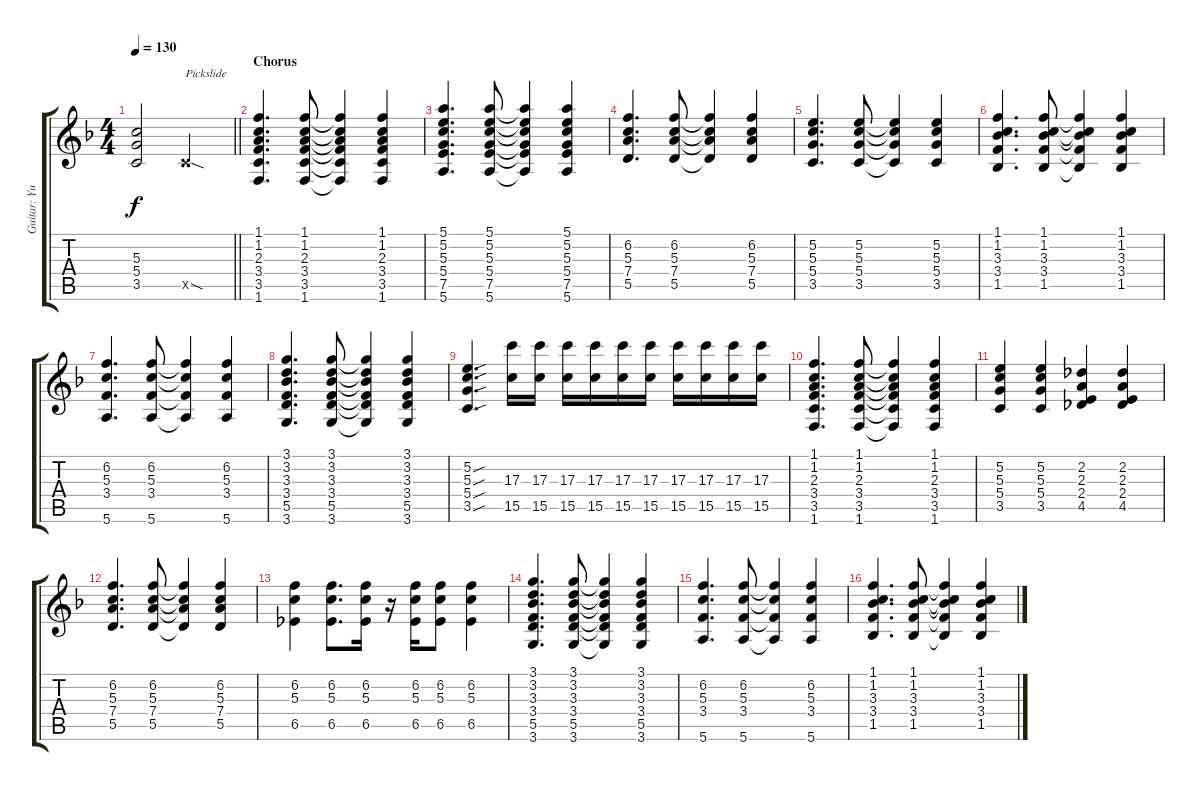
\track ("Guitar: Yui Hirasawa" "Guitar: Yu") {instrument distortionguitar}
\staff {score tabs}
\tuning (E4 B3 G3 D3 A2 E2) {hide}
\ts (4 4)
\tempo 130
\clef g2
\barLineRight lightlight
\ks f
(5.3 5.4 3.5).2{dy f} 3.5{sod x}.2{txt "Pickslide"} |
\section ("" "Chorus")
(1.1 1.2 2.3 3.4 3.5 1.6).4{d} (1.1 1.2 2.3 3.4 3.5 1.6).8 (1.1{t} 1.2{t} 2.3{t} 3.4{t} 3.5{t} 1.6{t}).4 (1.1 1.2 2.3 3.4 3.5 1.6).4 |
(5.1 5.2 5.3 5.4 7.5 5.6).4{d} (5.1 5.2 5.3 5.4 7.5 5.6).8 (5.1{t} 5.2{t} 5.3{t} 5.4{t} 7.5{t} 5.6{t}).4 (5.1 5.2 5.3 5.4 7.5 5.6).4 |
(6.2 5.3 7.4 5.5).4{d} (6.2 5.3 7.4 5.5).8 (6.2{t} 5.3{t} 7.4{t} 5.5{t}).4 (6.2 5.3 7.4 5.5).4 |
(5.2 5.3 5.4 3.5).4{d} (5.2 5.3 5.4 3.5).8 (5.2{t} 5.3{t} 5.4{t} 3.5{t}).4 (5.2 5.3 5.4 3.5).4 |
(1.1 1.2 3.3 3.4 1.5).4{d} (1.1 1.2 3.3 3.4 1.5).8 (1.1{t} 1.2{t} 3.3{t} 3.4{t} 1.5{t}).4 (1.1 1.2 3.3 3.4 1.5).4 |
(6.2 5.3 3.4 5.6).4{d} (6.2 5.3 3.4 5.6).8 (6.2{t} 5.3{t} 3.4{t} 5.6{t}).4 (6.2 5.3 3.4 5.6).4 |
(3.1 3.2 3.3 3.4 5.5 3.6).4{d} (3.1 3.2 3.3 3.4 5.5 3.6).8 (3.1{t} 3.2{t} 3.3{t} 3.4{t} 5.5{t} 3.6{t}).4 (3.1 3.2 3.3 3.4 5.5 3.6).4 |
(5.2{sou} 5.3{sou} 5.4{sou} 3.5{sou}).4{d} (17.3 15.5).16 (17.3 15.5).16 (17.3 15.5).16 (17.3 15.5).16 (17.3 15.5).16 (17.3 15.5).16 (17.3 15.5).16 (17.3 15.5).16 (17.3 15.5).16 (17.3 15.5).16 |
(1.1 1.2 2.3 3.4 3.5 1.6).4{d} (1.1 1.2 2.3 3.4 3.5 1.6).8 (1.1{t} 1.2{t} 2.3{t} 3.4{t} 3.5{t} 1.6{t}).4 (1.1 1.2 2.3 3.4 3.5 1.6).4 |
(5.2 5.3 5.4 3.5).4 (5.2 5.3 5.4 3.5).4 (2.2 2.3 2.4 4.5).4 (2.2 2.3 2.4 4.5).4 |
(6.2 5.3 7.4 5.5).4{d} (6.2 5.3 7.4 5.5).8 (6.2{t} 5.3{t} 7.4{t} 5.5{t}).4 (6.2 5.3 7.4 5.5).4 |
(6.2 5.3 6.5).4 (6.2 5.3 6.5).8{d} (6.2 5.3 6.5).16 r.16 (6.2 5.3 6.5).16 (6.2 5.3 6.5).8 (6.2 5.3 6.5).4 |
(3.1 3.2 3.3 3.4 5.5 3.6).4{d} (3.1 3.2 3.3 3.4 5.5 3.6).8 (3.1{t} 3.2{t} 3.3{t} 3.4{t} 5.5{t} 3.6{t}).4 (3.1 3.2 3.3 3.4 5.5 3.6).4 |
(6.2 5.3 3.4 5.6).4{d} (6.2 5.3 3.4 5.6).8 (6.2{t} 5.3{t} 3.4{t} 5.6{t}).4 (6.2 5.3 3.4 5.6).4 |
(1.1 1.2 3.3 3.4 1.5).4{d} (1.1 1.2 3.3 3.4 1.5).8 (1.1{t} 1.2{t} 3.3{t} 3.4{t} 1.5{t}).4 (1.1 1.2 3.3 3.4 1.5).4
